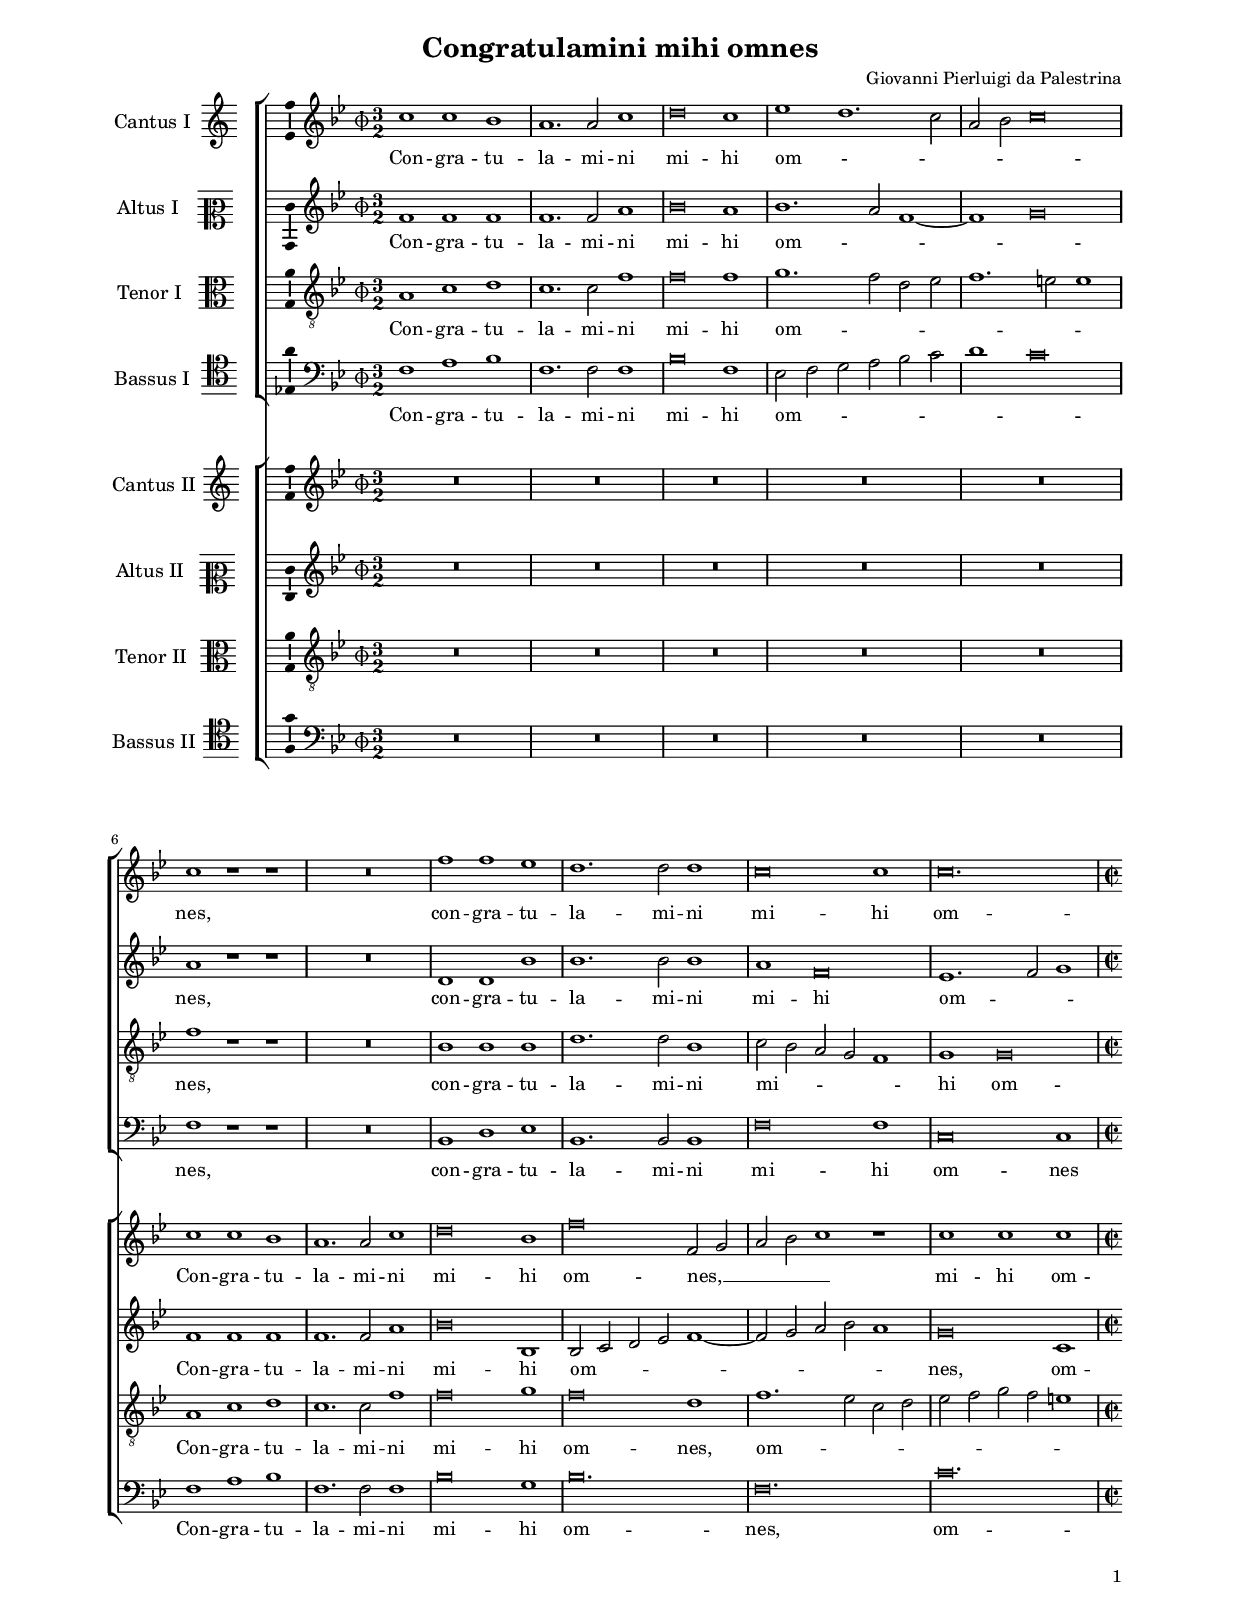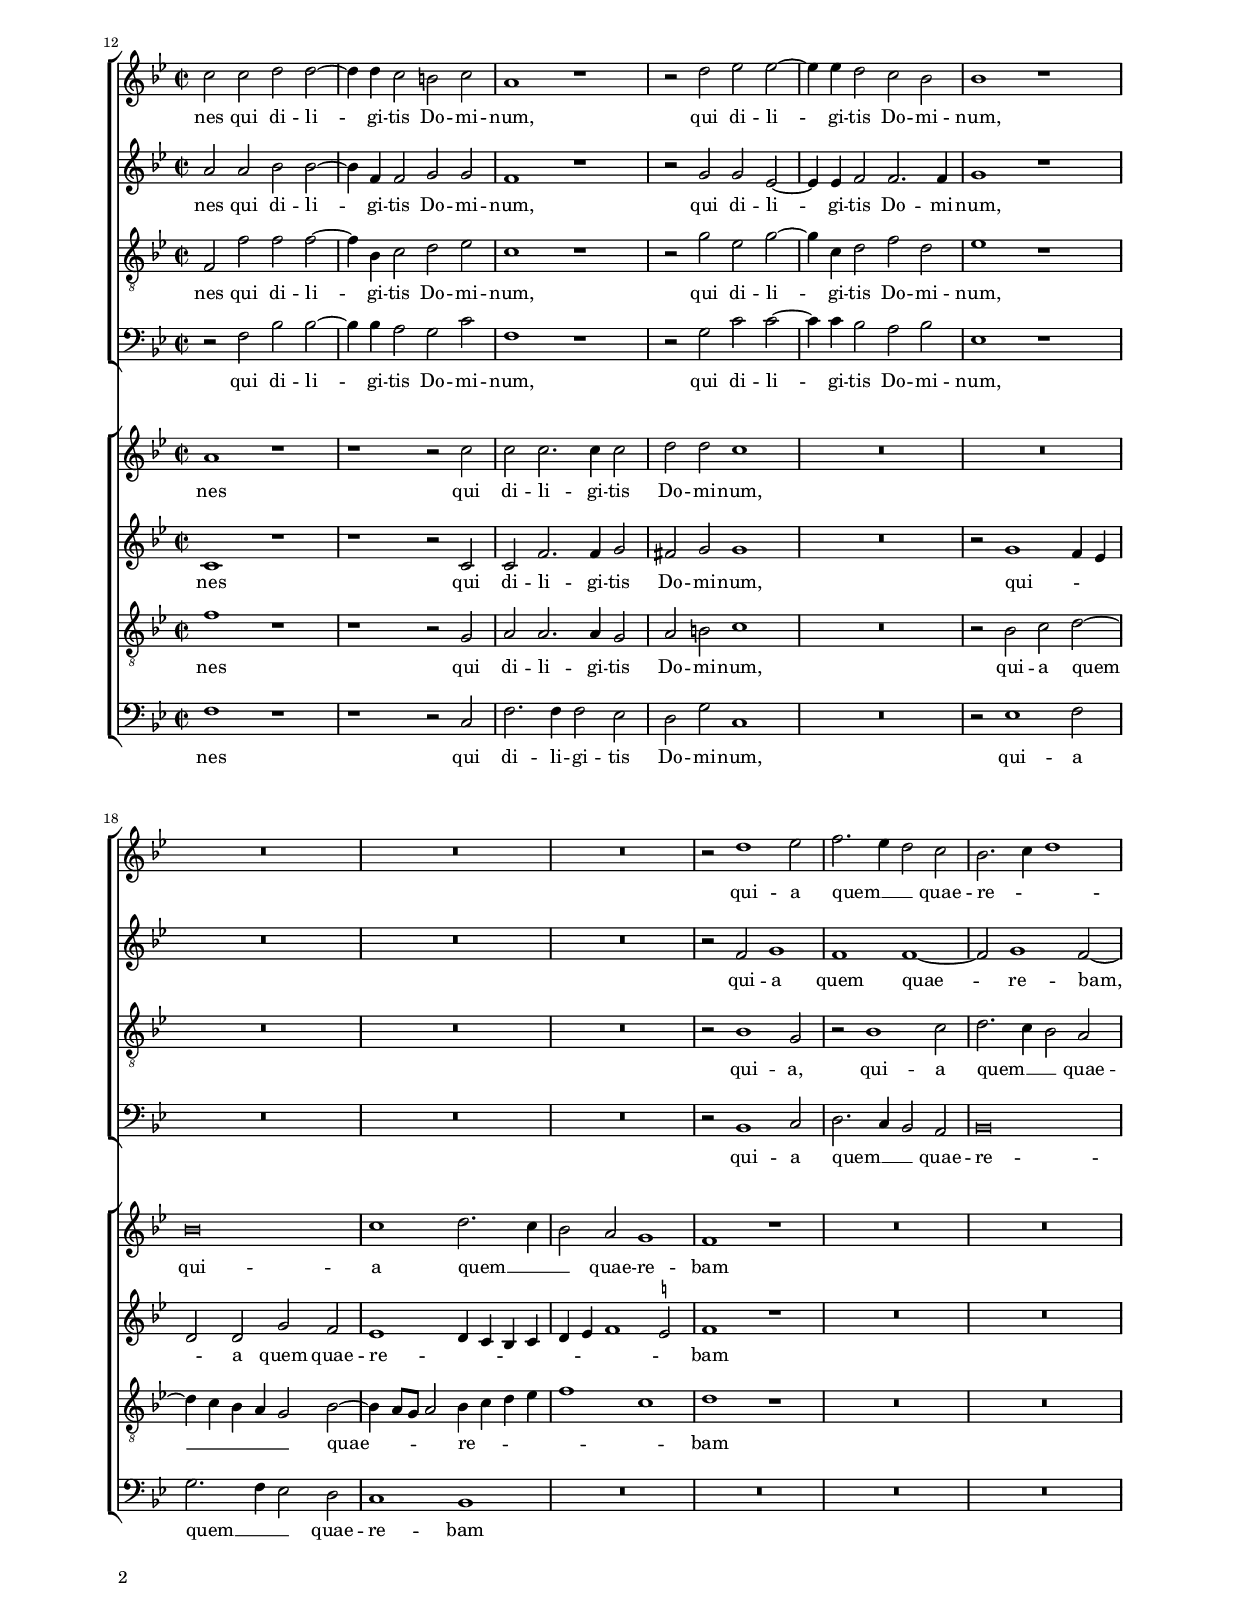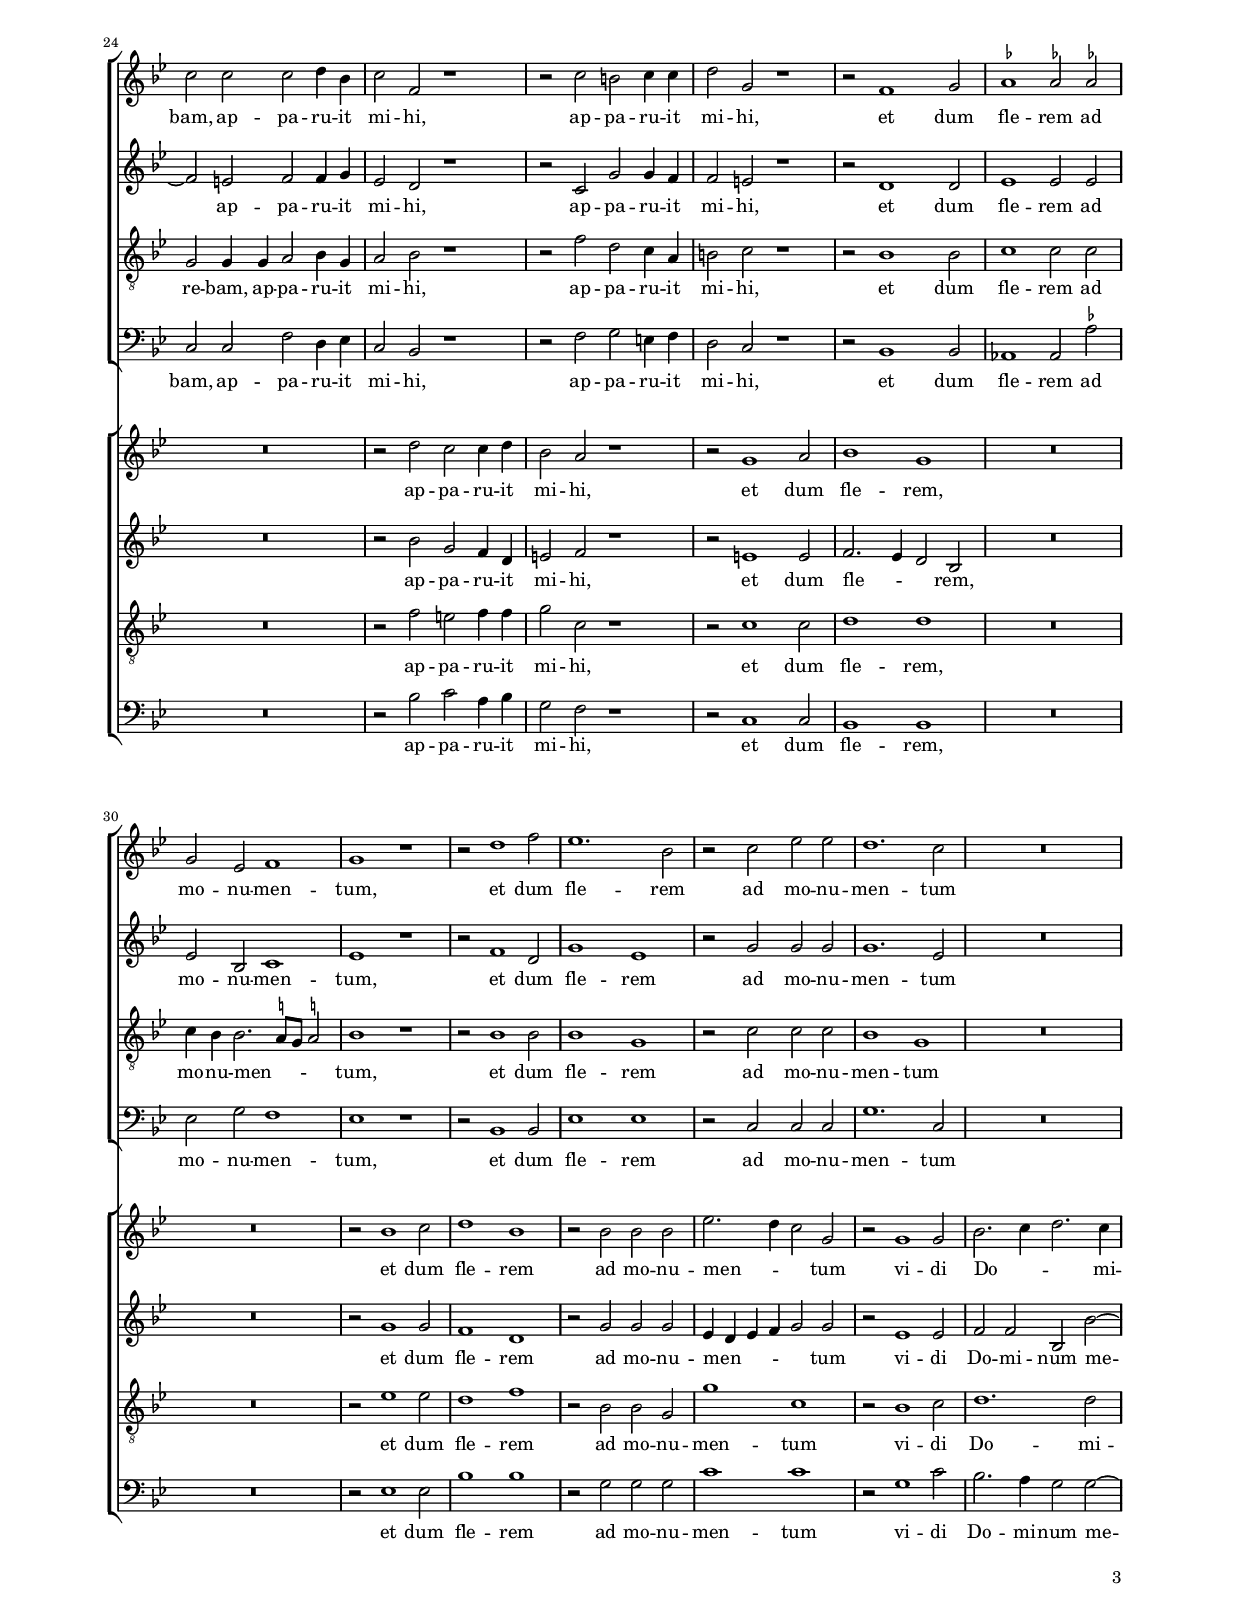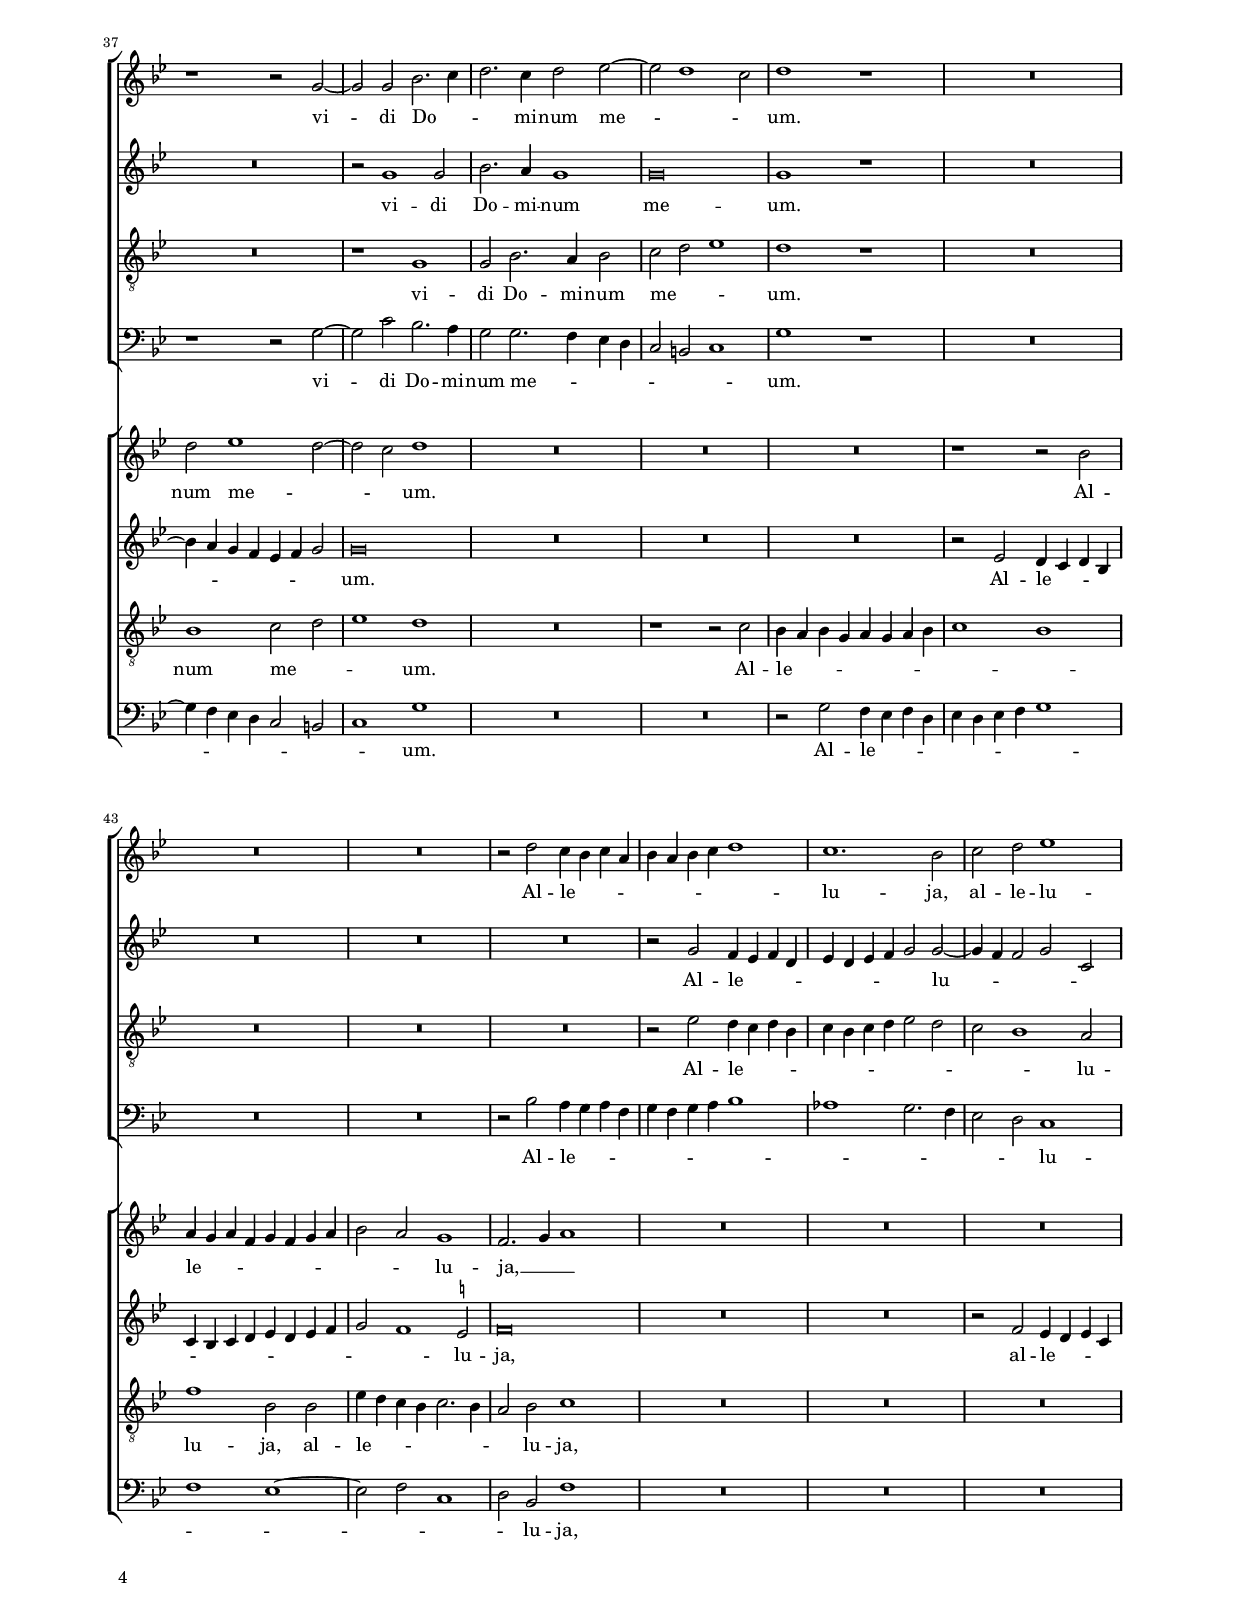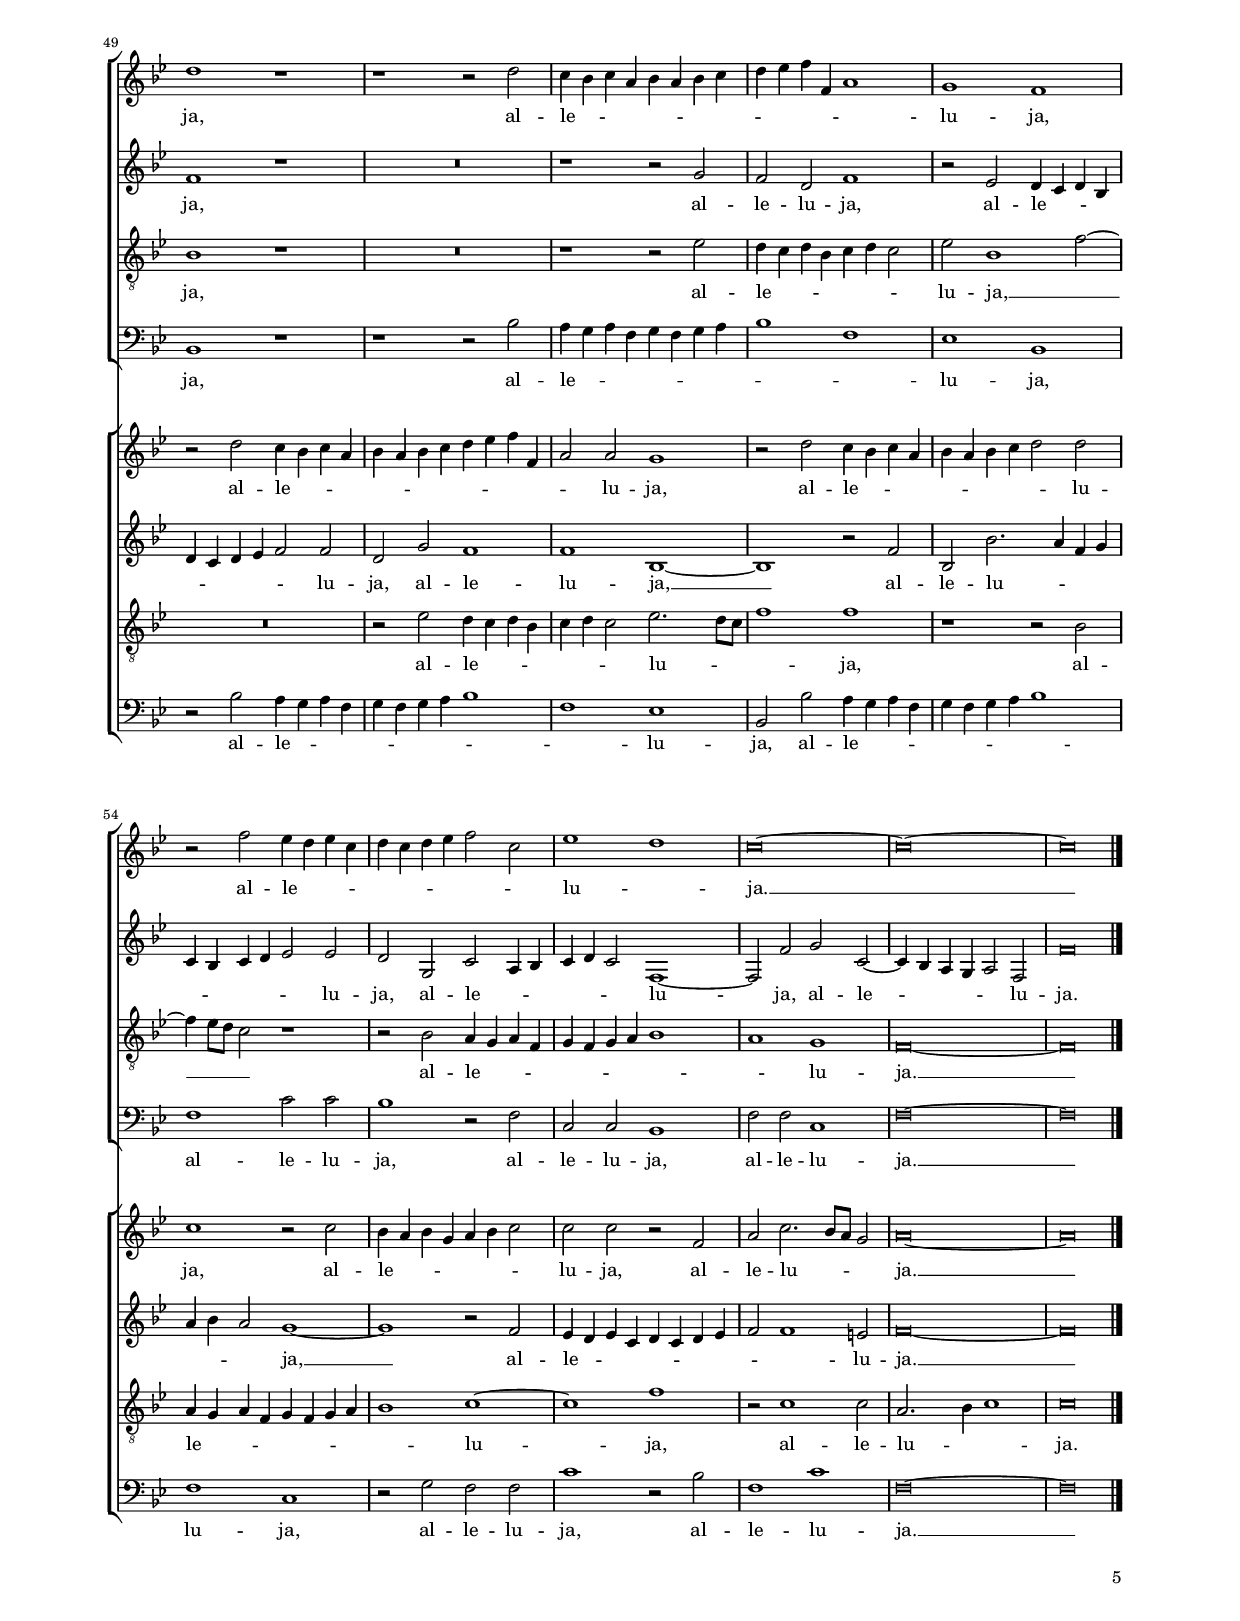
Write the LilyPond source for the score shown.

\header 
{
	title="Congratulamini mihi omnes"
	composer="Giovanni Pierluigi da Palestrina"
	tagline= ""
}

\version "2.24.1"
\include "deutsch.ly"
#(set-global-staff-size 15)
% #(set-default-paper-size "letter")
#(ly:set-option 'point-and-click #f)




\paper
	{
	top-margin = 2 \cm
	bottom-margin = 1.4 \cm
	left-margin = 2 \cm
	right-margin = 2 \cm
	print-page-number = ##f
	ragged-bottom = ##f
	ragged-last-bottom = ##t
%       systems-per-page = 2
	system-system-spacing = #'((basic-distance . 18) (minimum-distance . 14) (padding . 7) (strechability . 250))
	oddFooterMarkup=\markup   \fill-line { "" \fromproperty #'page:page-number-string }
	evenFooterMarkup=\markup  \fill-line { \fromproperty #'page:page-number-string "" }
	last-bottom-spacing = #'((basic-distance . 12) (minimum-distance . 7) (padding . 4))
	}


	ficta = { \once \set suggestAccidentals = ##t }
	
	forget = #(define-music-function (music) (ly:music?) #{
	\accidentalStyle forget
	$music
	\accidentalStyle default
	#})
	
	#(define ((double-time-signature glyph a b) grob)
	(grob-interpret-markup grob
		(markup #:override '(baseline-skip . 2.5) #:number
		(#:line ((markup (#:musicglyph glyph))
		(#:fontsize -1 #:column (a b)))))))


global =  
	{
	\key c \major
	\once \override Score.TimeSignature.stencil = #(double-time-signature "timesig.mensural34" "3" "2") \time 3/1
	\skip 1*3*11
	\time 2/2 \set Score.measureLength = #(ly:make-moment 2/1)
	\skip 1*2*48 \bar "|."
	}

	
incipitcantusprimus = \markup { \score {
	{
	\set Staff.instrumentName = \markup { \fontsize #1 "Cantus I" }
	\key c \major
	\clef violin
	s4 \bar ""
	}
	\layout  {
	raggedright = ##t
	indent = 1.6 \cm
	line-width = 2.2\cm
	\context { \Staff \remove Time_signature_engraver }
	\override Staff.Clef.Y-extent = #'(0 . 0)
	}} \hspace #1 }
      
incipitaltusprimus = \markup { \score {
	{
	\set Staff.instrumentName = \markup { \fontsize #1 "Altus I" }
	\key c \major
	\clef mezzosoprano
	s4 \bar ""
	}
	\layout  {
	raggedright = ##t
	indent = 1.6 \cm
	line-width = 2.2\cm
	\context { \Staff \remove Time_signature_engraver }
	\override Staff.Clef.Y-extent = #'(0 . 0)
	}} \hspace #1 }
      
incipittenorprimus = \markup { \score {
	{
	\set Staff.instrumentName = \markup { \fontsize #1 "Tenor I" }
	\key c \major
	\clef alto
	s4 \bar ""
	}
	\layout  {
	raggedright = ##t
	indent = 1.6 \cm
	line-width = 2.2\cm
	\context { \Staff \remove Time_signature_engraver }
	\override Staff.Clef.Y-extent = #'(0 . 0)
	}} \hspace #1 }


incipitbassusprimus = \markup { \score {
	{
	\set Staff.instrumentName = \markup { \fontsize #1 "Bassus I" }
	\key c \major
	\clef tenor
	s4 \bar ""
	}
	\layout  {
	raggedright = ##t
	indent = 1.6 \cm
	line-width = 2.2\cm
	\context { \Staff \remove Time_signature_engraver }
	\override Staff.Clef.Y-extent = #'(0 . 0)
	}} \hspace #1 }

incipitcantussecundus = \markup { \score {
	{
	\set Staff.instrumentName = \markup { \fontsize #1 "Cantus II" }
	\key c \major
	\clef violin
	s4 \bar ""
	}
	\layout  {
	raggedright = ##t
	indent = 1.6 \cm
	line-width = 2.2\cm
	\context { \Staff \remove Time_signature_engraver }
	\override Staff.Clef.Y-extent = #'(0 . 0)
	}} \hspace #1 }


incipitaltussecundus = \markup { \score {
	{
	\set Staff.instrumentName = \markup { \fontsize #1 "Altus II" }
	\key c \major
	\clef mezzosoprano
	s4 \bar ""
	}
	\layout  {
	raggedright = ##t
	indent = 1.6 \cm
	line-width = 2.2\cm
	\context { \Staff \remove Time_signature_engraver }
	\override Staff.Clef.Y-extent = #'(0 . 0)
	}} \hspace #1 }


incipittenorsecundus = \markup { \score {
	{
	\set Staff.instrumentName = \markup { \fontsize #1 "Tenor II" }
	\key c \major
	\clef alto
	s4 \bar ""
	}
	\layout  {
	raggedright = ##t
	indent = 1.6 \cm
	line-width = 2.2\cm
	\context { \Staff \remove Time_signature_engraver }
	\override Staff.Clef.Y-extent = #'(0 . 0)
	}} \hspace #1 }	


incipitbassussecundus = \markup { \score {
	{
	\set Staff.instrumentName = \markup { \fontsize #1 "Bassus II" }
	\key c \major
	\clef tenor
	s4 \bar ""
	}
	\layout  {
	raggedright = ##t
	indent = 1.6 \cm
	line-width = 2.2\cm
	\context { \Staff \remove Time_signature_engraver }
	\override Staff.Clef.Y-extent = #'(0 . 0)
	}} \hspace #1 }

cantusprimus =  \relative c''
	{
	d1 d c
	h1. h2 d1
	e\breve d1
	f1 e1. d2
%5
	h2 c d\breve |
	d1 r r
	R\breve.
	g1 g f
	e1. e2 e1
%10
	d\breve d1 |
	d\breve.
% End of triple time
	d2 d e e~
	e4 e d2 cis d
	h1 r
%15
	r2 e f f~ |
	f4 f e2 d c
	c1 r
	R\breve
	R\breve
%20
	R\breve |
	r2 e1 f2
	g2. f4 e2 d
	c2. d4 e1
	d2 d d e4 c
%25
	d2 g, r1 |
	r2 d' cis d4 d
	e2 a, r1
	r2 g1 a2
	\ficta b1 \ficta b!2 \ficta b!
%30
	a2 f g1 |
	a1 r
	r2 e'1 g2
	f1. c2
	r2 d f f
%35
	e1. d2 |
	R\breve
	r1 r2 a~
	a2 a c2. d4
	e2. d4 e2 f~
%40
	f2 e1 d2 |
	e1 r
	R\breve
	R\breve
	R\breve
%45
	r2 e d4 c d h |
	c4 h c d e1
	d1. c2
	d2 e f1
	e1 r
%50
	r1 r2 e |
	d4 c d h c h c d
	e4 f g g, h1
	a1 g
	r2 g' f4 e f d
%55
	e4 d e f g2 d |
	f1 e
	d\breve~
	d\breve~
	d\breve |
	}

altusprimus =  \relative c' 
	{
	g'1 g g
	g1. g2 h1
	c\breve h1
	c1. h2 g1~
%5
	g1 a\breve |
	h1 r r
	R\breve.
	e,1 e c'
	c1. c2 c1
%10
	h1 g\breve |
	f1. g2 a1
% End of triple time
	h2 h c c~
	c4 g g2 a a
	g1 r
%15
	r2 a a f~ |
	f4 f g2 g2. g4
	a1 r
	R\breve
	R\breve
%20
	R\breve |
	r2 g a1
	g1 g~
	g2 a1 g2~
	g2 fis g g4 a
%25
	f2 e r1 |
	r2 d a' a4 g
	g2 fis r1
	r2 e1 e2
	f1 f2 f
%30
	f2 c d1 |
	f1 r
	r2 g1 e2
	a1 f
	r2 a a a
%35
	a1. f2 |
	R\breve
	R\breve
	r2 a1 a2
	c2. h4 a1
%40
	a\breve |
	a1 r
	R\breve
	R\breve
	R\breve
%45
	R\breve |
	r2 a g4 f g e
	f4 e f g a2 a~
	a4 g g2 a d,
	g1 r
%50
	R\breve |
	r1 r2 a
	g2 e g1
	r2 f e4 d e c
	d4 c d e f2 f
%55
	e2 a, d h4 c |
	d4 e d2 g,1~
	g2 g' a d,~
	d4 c h a h2 g
	g'\breve |
	}

tenorprimus =  \relative c' 
	{
	h1 d e
	d1. d2 g1
	g\breve g1
	a1. g2 e f
%5
	g1. fis2 fis1 |
	g1 r r
	R\breve.
	c,1 c c
	e1. e2 c1
%10
	d2 c h a g1 |
	a1 a\breve
% End of triple time
	g2 g' g g~
	g4 c, d2 e f
	d1 r
%15
	r2 a' f a~ |
	a4 d, e2 g e
	f1 r
	R\breve
	R\breve
%20
	R\breve |
	r2 c1 a2
	r2 c1 d2
	e2. d4 c2 h
	a2 a4 a h2 c4 a
%25
	h2 c r1 |
	r2 g' e d4 h
	cis2 d r1
	r2 c1 c2
	d1 d2 d
%30
	d4 c c2. \ficta h!8 a \ficta h!2 |
	c1 r 
	r2 c1 c2
	c1 a
	r2 d d d
%35
	c1 a |
	R\breve
	R\breve
	r1 a
	a2 c2. h4 c2
%40
	d2 e f1 |
	e1 r
	R\breve
	R\breve
	R\breve
%45
	R\breve |
	r2 f e4 d e c
	d4 c d e f2 e
	d2 c1 h2
	c1 r
%50
	R\breve |
	r1 r2 f
	e4 d e c d e d2
	f2 c1 g'2~
	g4 f8 e d2 r1
%55
	r2 c h4 a h g |
	a4 g a h c1
	h1 a
	g\breve~
	g\breve |
	}

bassusprimus  =  \relative c 
	{
	g'1 h c
	g1. g2 g1
	c\breve g1
	f2 g a h c d
%5
	e1 d\breve |
	g,1 r r
	R\breve.
	c,1 e f
	c1. c2 c1
%10
	g'\breve g1 |
	d\breve d1 
% End of triple time
	r2 g c c~
	c4 c h2 a d
	g,1 r
%15
	r2 a d d~ |
	d4 d c2 h2 c
	f,1 r
	R\breve
	R\breve
%20
	R\breve |
	r2 c1 d2
	e2. d4 c2 h
	c\breve
	d2 d g e4 f
%25
	d2 c r1 |
	r2 g' a fis4 g
	e2 d r1
	r2 c1 c2
	b1 b2 \ficta b'
%30
	f2 a g1 |
	f1 r
	r2 c1 c2
	f1 f
	r2 d d d
%35
	a'1. d,2 |
	R\breve
	r1 r2 a'~
	a2 d c2. h4
	a2 a2. g4 f e
%40
	d2 cis d1 |
	a'1 r
	R\breve
	R\breve
	R\breve
%45
	r2 c h4 a h g |
	a4 g a h c1
	b1 a2. g4
	f2 e d1
	c1 r
%50
	r1 r2 c' |
	h4 a h g a g a h
	c1 g
	f1 c
	g'1 d'2 d
%55
	c1 r2 g |
	d2 d c1
	g'2 g d1
	g\breve~
	g\breve |
	}

cantussecundus =  \relative c''
	{
	R\breve.
	R\breve.
	R\breve.
	R\breve.
%5
	R\breve. |
	d1 d c
	h1. h2 d1
	e\breve c1
	g'\breve g,2 a
%10
	h2 c d1 r |
	d1 d d
% End of triple time
	h1 r
	r1 r2 d
	d2 d2. d4 d2
%15
	e2 e d1 |
	R\breve
	R\breve
	c\breve
	d1 e2. d4
%20
	c2 h a1 |
	g1 r
	R\breve
	R\breve
	R\breve
%25
	r2 e' d d4 e |
	c2 h r1
	r2 a1 h2
	c1 a
	R\breve
%30
	R\breve |
	r2 c1 d2
	e1 c
	r2 c c c
	f2. e4 d2 a
%35
	r2 a1 a2 |
	c2. d4 e2. d4
	e2 f1 e2~
	e2 d e1
	R\breve
%40
	R\breve |
	R\breve
	r1 r2 c
	h4 a h g a g a h
	c2 h a1
%45
	g2. a4 h1 |
	R\breve
	R\breve
	R\breve
	r2 e d4 c d h
%50
	c4 h c d e f g g, |
	h2 h a1
	r2 e' d4 c d h
	c4 h c d e2 e
	d1 r2 d
%55
	c4 h c a h c d2 |
	d2 d r g,
	h2 d2. c8 h a2
	h\breve~
	h\breve |
	}

altussecundus =  \relative c'
	{
	R\breve.
	R\breve.
	R\breve.
	R\breve.
%5
	R\breve. |
	g'1 g g
	g1. g2 h1
	c\breve c,1
	c2 d e f g1~
%10
	g2 a h c h1 |
	a\breve d,1
% End of triple time
	d1 r
	r1 r2 d
	d2 g2. g4 a2
%15
	gis2 a a1 |
	R\breve
	r2 a1 g4 f
	e2 e a g
	f1 e4 d c d
%20
	e4 f g1 \ficta fis2 |
	g1 r
	R\breve
	R\breve
	R\breve
%25
	r2 c a g4 e |
	fis2 g r1
	r2 fis1 fis2
	g2. f4 e2 c
	R\breve
%30
	R\breve |
	r2 a'1 a2
	g1 e
	r2 a a a
	f4 e f g a2 a
%35
	r2 f1 f2 |
	g2 g c, c'~
	c4 h a g f g a2
	a\breve
	R\breve
%40
	R\breve |
	R\breve
	r2 f e4 d e c
	d4 c d e f e f g
	a2 g1 \ficta fis2
%45
	g\breve |
	R\breve
	R\breve
	r2 g f4 e f d
	e4 d e f g2 g
%50
	e2 a g1 |
	g1 c,~
	c1 r2 g'
	c,2 c'2. h4 g a
	h4 c h2 a1~
%55
	a1 r2 g |
	f4 e f d e d e f
	g2 g1 fis2
	g\breve~
	g\breve |
      }

tenorsecundus =  \relative c'
	{
	R\breve.
	R\breve.
	R\breve.
	R\breve.
%5
	R\breve. |
	h1 d e
	d1. d2 g1
	g\breve a1
	g\breve e1
%10
	g1. f2 d e |
	f2 g a g fis1
% End of triple time
	g1 r
	r1 r2 a,
	h2 h2. h4 a2
%15
	h2 cis d1 |
	R\breve
	r2 c d e~
	e4 d c h a2 c~
	c4 h8 a h2 c4 d e f
%20
	g1 d |
	e1 r
	R\breve
	R\breve
	R\breve
%25
	r2 g fis g4 g |
	a2 d, r1
	r2 d1 d2
	e1 e
	R\breve
%30
	R\breve |
	r2 f1 f2
	e1 g
	r2 c, c a
	a'1 d,
%35
	r2 c1 d2 |
	e1. e2
	c1 d2 e
	f1 e
	R\breve
%40
	r1 r2 d |
	c4 h c a h a h c
	d1 c
	g'1 c,2 c
	f4 e d c d2. c4
%45
	h2 c d1 |
	R\breve
	R\breve
	R\breve
	R\breve
%50
	r2 f e4 d e c |
	d4 e d2 f2. e8 d
	g1 g
	r1 r2 c,
	h4 a h g a g a h
%55
	c1 d~ |
	d1 g
	r2 d1 d2
	h2. c4 d1
	d\breve |
	}

bassussecundus =  \relative c
	{
	R\breve.
	R\breve.
	R\breve.
	R\breve.
%5
	R\breve. |
	g'1 h c
	g1. g2 g1
	c\breve a1
	c\breve.
%10
	g\breve. |
	d'\breve.
% End of triple time
	g,1 r
	r1 r2 d
	g2. g4 g2 f
%15
	e2 a d,1 |
	R\breve
	r2 f1 g2
	a2. g4 f2 e
	d1 c
%20
	R\breve |
	R\breve
	R\breve
	R\breve
	R\breve
%25
	r2 c' d h4 c |
	a2 g r1
	r2 d1 d2
	c1 c
	R\breve
%30
	R\breve |
	r2 f1 f2
	c'1 c
	r2 a a a
	d1 d
%35
	r2 a1 d2 |
	c2. h4 a2 a~
	a4 g f e d2 cis
	d1 a'
	R\breve
%40
	R\breve |
	r2 a g4 f g e
	f4 e f g a1
	g1 f~
	f2 g d1
%45
	e2 c g'1 |
	R\breve
	R\breve
	R\breve
	r2 c h4 a h g
%50
	a4 g a h c1 |
	g1 f
	c2 c' h4 a h g
	a4 g a h c1
	g1 d
%55
	r2 a' g g |
	d'1 r2 c
	g1 d'
	g,\breve~
	g\breve |
	}


lyricscantusprimus = \lyricmode {
	Con -- gra -- tu -- la -- mi -- ni mi -- hi om -- _ _ _ _ _ nes,
	con -- gra -- tu -- la -- mi -- ni mi -- hi om -- nes
	qui di -- li -- gi -- tis Do -- mi -- num,
	qui di -- li -- gi -- tis Do -- mi -- num,
	qui -- a quem __ _ _ quae -- re -- _ _ bam, ap -- pa -- ru -- it mi -- hi,
	ap -- pa -- ru -- it mi -- hi,
	et dum fle -- rem ad mo -- nu -- men -- tum,
	et dum fle -- rem ad mo -- nu -- men -- tum
	vi -- di Do -- _ _ mi -- num me -- _ _ um.
	Al -- le -- _ _ _ _ _ _ _ _ lu -- ja,
	al -- le -- lu -- ja,
	al -- le -- _ _ _ _ _ _ _ _ _ _ _ _ lu -- ja,
	al -- le -- _ _ _ _ _ _ _ _ _ lu -- _ ja. __     
	}


lyricsaltusprimus = \lyricmode {
	Con -- gra -- tu -- la -- mi -- ni mi -- hi om -- _ _ _ nes,
	con -- gra -- tu -- la -- mi -- ni mi -- hi om -- _ _ nes
	qui di -- li -- gi -- tis Do -- mi -- num,
	qui di -- li -- gi -- tis Do -- mi -- num,
	qui -- a quem quae -- re -- bam, ap -- pa -- ru -- it mi -- hi,
	ap -- pa -- ru -- it mi -- hi,
	et dum fle -- rem ad mo -- nu -- men -- tum,
	et dum fle -- rem ad mo -- nu -- men -- tum
	vi -- di Do -- mi -- num me -- um.
	Al -- le -- _ _ _ _ _ _ _ _ lu -- _ _ _ _ ja,
	al -- le -- lu -- ja,
	al -- le -- _ _ _ _ _ _ _ _ lu -- ja,
	al -- le -- _ _ _ _ _ lu -- ja,
	al -- le -- _ _ _ _ lu -- ja.	
	}


lyricstenorprimus = \lyricmode {
	Con -- gra -- tu -- la -- mi -- ni mi -- hi om -- _ _ _ _ _ _ nes,
	con -- gra -- tu -- la -- mi -- ni mi -- _ _ _ _ hi om -- nes
	qui di -- li -- gi -- tis Do -- mi -- num,
	qui di -- li -- gi -- tis Do -- mi -- num,
	qui -- a,
	qui -- a quem __ _ _ quae -- re -- bam, ap -- pa -- ru -- it mi -- hi,
	ap -- pa -- ru -- it mi -- hi,
	et dum fle -- rem ad mo -- nu -- men -- _ _ _ tum,
	et dum fle -- rem ad mo -- nu -- men -- tum
	vi -- di Do -- mi -- num me -- _ _ um.
	Al -- le -- _ _ _ _ _ _ _ _ _ _ _ lu -- ja,
	al -- le -- _ _ _ _ _ _ lu -- ja, __ _ _ _ _
	al -- le -- _ _ _ _ _ _ _ _ _ lu -- ja. __     
	}


lyricsbassusprimus = \lyricmode {
	Con -- gra -- tu -- la -- mi -- ni mi -- hi om -- _ _ _ _ _ _ _ nes,
	con -- gra -- tu -- la -- mi -- ni mi -- hi om -- nes
	qui di -- li -- gi -- tis Do -- mi -- num,
	qui di -- li -- gi -- tis Do -- mi -- num,
	qui -- a quem __ _ _ quae -- re -- bam, ap -- pa -- ru -- it mi -- hi,
	ap -- pa -- ru -- it mi -- hi,
	et dum fle -- rem ad mo -- nu -- men -- tum,
	et dum fle -- rem ad mo -- nu -- men -- tum
	vi -- di Do -- mi -- num me -- _ _ _ _ _ _ um.
	Al -- le -- _ _ _ _ _ _ _ _ _ _ _ _ _ lu -- ja,
	al -- le -- _ _ _ _ _ _ _ _ _ lu -- ja,
	al -- le -- lu -- ja,
	al -- le -- lu -- ja,
	al -- le -- lu -- ja. __     
	}


lyricscantussecundus = \lyricmode {
	Con -- gra -- tu -- la -- mi -- ni mi -- hi om -- nes, __ _ _ _ _
	mi -- hi om -- nes
	qui di -- li -- gi -- tis Do -- mi --  num,
	qui -- a quem __ _ _ quae -- re -- bam
	ap -- pa -- ru -- it mi -- hi,
	et dum fle -- rem,
	et dum fle -- rem ad mo -- nu -- men -- _ _ tum
	vi -- di Do -- _ _ mi -- num me -- _ _ um.
	Al -- le -- _ _ _ _ _ _ _ _ _ lu -- ja, __ _ _
	al -- le -- _ _ _ _ _ _ _ _ _ _ _ _ lu -- ja,
	al -- le -- _ _ _ _ _ _ _ _ lu -- ja,
	al -- le -- _ _ _ _ _ _ lu -- ja,
	al -- le -- lu -- _ _ _ ja. __
	}


lyricsaltussecundus = \lyricmode {
	Con -- gra -- tu -- la -- mi -- ni mi -- hi om -- _ _ _ _ _ _ _ _ nes,
	om -- nes
	qui di -- li -- gi -- tis Do -- mi --  num,
	qui -- _ _ _ a quem quae -- re -- _ _ _ _ _ _ _ _ bam
	ap -- pa -- ru -- it mi -- hi,
	et dum fle -- _ _ rem,
	et dum fle -- rem ad mo -- nu -- men -- _ _ _ _ tum
	vi -- di Do -- mi -- num me -- _ _ _ _ _ _ um.
	Al -- le -- _ _ _ _ _ _ _ _ _ _ _ _ _ lu -- ja,
	al -- le -- _ _ _ _ _ _ _ _ lu -- ja,
	al -- le -- lu -- ja, __
	al -- le -- lu -- _ _ _ _ _ _ ja, __
	al -- le -- _ _ _ _ _ _ _ _ _ lu -- ja. __
	}
	

lyricstenorsecundus = \lyricmode {
	Con -- gra -- tu -- la -- mi -- ni mi -- hi om -- nes,
	om -- _ _ _ _ _ _ _ _ nes
	qui di -- li -- gi -- tis Do -- mi --  num,
	qui -- a quem __ _ _ _ _ quae -- _ _ _ re -- _ _ _ _ _ bam
	ap -- pa -- ru -- it mi -- hi,
	et dum fle -- rem,
	et dum fle -- rem ad mo -- nu -- men -- tum
	vi -- di Do -- mi -- num me -- _ _ um.
	Al -- le -- _ _ _ _ _ _ _ _ _ lu -- ja,
	al -- le -- _ _ _ _ _ _ lu -- ja,
	al -- le -- _ _ _ _ _ _ lu -- _ _ _ ja,
	al -- le -- _ _ _ _ _ _ _ _ lu -- ja,
	al -- le -- lu -- _ _ ja.
	}


lyricsbassussecundus = \lyricmode {
	Con -- gra -- tu -- la -- mi -- ni mi -- hi om -- nes,
	om -- nes
	qui di -- li -- gi -- tis Do -- mi --  num,
	qui -- a quem __ _ _ quae -- re -- bam
	ap -- pa -- ru -- it mi -- hi,
	et dum fle -- rem,
	et dum fle -- rem ad mo -- nu -- men -- tum
	vi -- di Do -- mi -- num me -- _ _ _ _ _ _ um.
	Al -- le -- _ _ _ _ _ _ _ _ _ _ _ _ _ lu -- ja,
	al -- le -- _ _ _ _ _ _ _ _ _ lu -- ja,
	al -- le -- _ _ _ _ _ _ _ _ lu -- ja,
	al -- le -- lu -- ja,
	al -- le -- lu -- ja. __
	}


\score
{	
	\transpose c b, {	
	<<
	\new ChoirStaff \with { \override StaffGrouper.staffgroup-staff-spacing.basic-distance = #15 
				\override StaffGrouper.staff-staff-spacing.basic-distance = #12 }
	<<
	
	\new Staff << \global
	\new Voice="v1" {
		\set Staff.instrumentName=\incipitcantusprimus
		\set Staff.midiInstrument = "reed organ"
		\clef violin
		\cantusprimus }
	\new Lyrics \lyricsto "v1" {\lyricscantusprimus }
	>>
	
	\new Staff << \global
	\new Voice="v2" {
		\set Staff.instrumentName=\incipitaltusprimus
		\set Staff.midiInstrument = "reed organ"
		\clef violin 
		\altusprimus }
	\new Lyrics \lyricsto "v2" {\lyricsaltusprimus }
	>>
	
	\new Staff << \global
	\new Voice="v3" {
		\set Staff.instrumentName=\incipittenorprimus
		\set Staff.midiInstrument = "reed organ"
		\clef "G_8"
		\tenorprimus }
	\new Lyrics \lyricsto "v3" {\lyricstenorprimus }
	>>
	
	\new Staff << \global
	\new Voice="v4" {
		\set Staff.instrumentName=\incipitbassusprimus
		\set Staff.midiInstrument = "reed organ"
		\clef bass 
		\bassusprimus }
	\new Lyrics \lyricsto "v4" {\lyricsbassusprimus}
	>>
	>>
	
	\new ChoirStaff \with { \override StaffGrouper.staff-staff-spacing.basic-distance = #12 }
	<<
	
	\new Staff << \global
	\new Voice="v5" {
		\set Staff.instrumentName=\incipitcantussecundus
		\set Staff.midiInstrument = "church organ"
		\clef violin
		\cantussecundus }
	\new Lyrics \lyricsto "v5" {\lyricscantussecundus }
	>>
	
	\new Staff << \global
	\new Voice="v6" {
		\set Staff.instrumentName=\incipitaltussecundus
		\set Staff.midiInstrument = "church organ"
		\clef violin 
		\altussecundus }
	\new Lyrics \lyricsto "v6" {\lyricsaltussecundus }
	>>
	
	\new Staff << \global
	\new Voice="v7" {
		\set Staff.instrumentName=\incipittenorsecundus
		\set Staff.midiInstrument = "church organ"
		\clef "G_8"
		\tenorsecundus }
	\new Lyrics \lyricsto "v7" {\lyricstenorsecundus }
	>>
	
	\new Staff << \global
	\new Voice="v8" {
		\set Staff.instrumentName=\incipitbassussecundus
		\set Staff.midiInstrument = "church organ"
		\clef bass 
		\bassussecundus }
	\new Lyrics \lyricsto "v8" {\lyricsbassussecundus}
	>>
	>>
>>
	} % transpose

\layout
	{
	indent = 2.5 \cm
%	\context { \Lyrics \override VerticalAxisGroup.nonstaff-relatedstaff-spacing.padding = #2 }
%	\context { \Lyrics \override LyricText.font-size = #1 }
	\context { \Score \override BarNumber.padding = #2 }
	\context { \Voice \override NoteHead.style = #'baroque }
	\context { \Staff \consists Ambitus_engraver }
%	\context { \Staff \override TimeSignature.break-visibility = #end-of-line-invisible }
	}

\midi
	{
	\tempo 2 = 90
	}
      
}

% EOF
